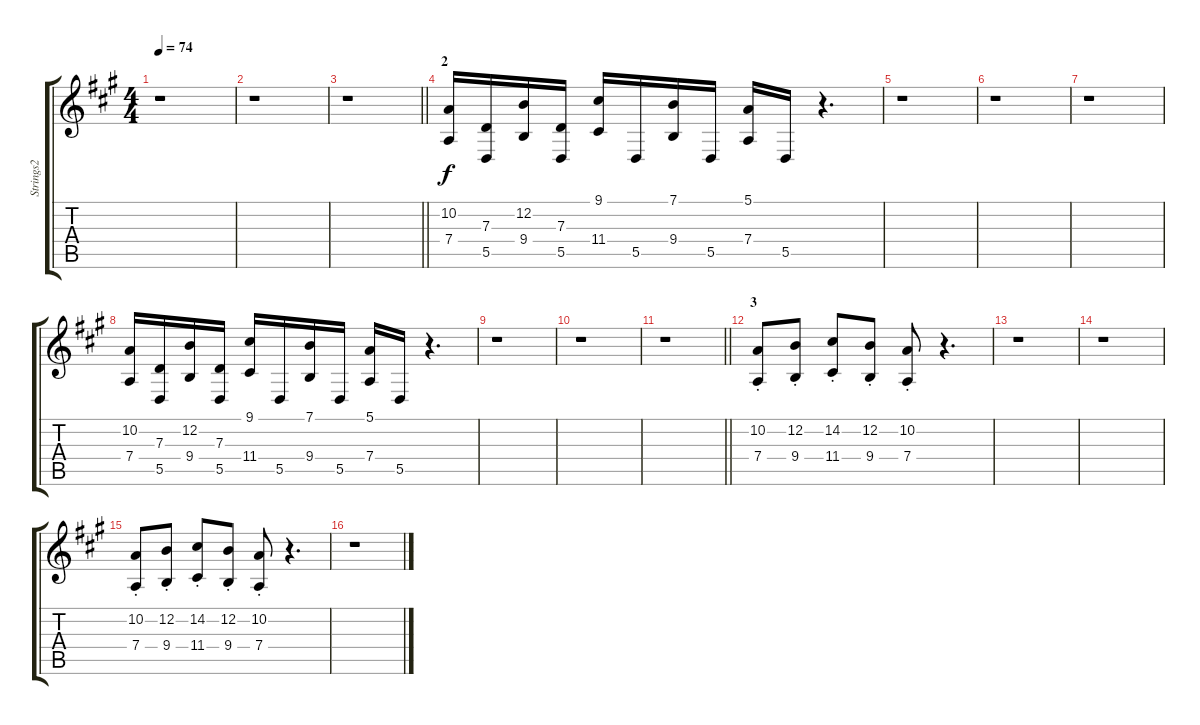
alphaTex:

\track ("Strings2" "Strings2") {instrument stringensemble1}
\staff {score tabs}
\tuning (E4 B3 G3 D3 A2 E2) {hide}
\ts (4 4)
\tempo 74
\clef g2
\ks a
r.1{dy f} |
r.1 |
\barLineRight lightlight
r.1 |
\section ("" "2")
(10.2 7.4).16 (7.3 5.5).16 (12.2 9.4).16 (7.3 5.5).16 (9.1 11.4).16 5.5.16 (7.1 9.4).16 5.5.16 (5.1 7.4).16 5.5.16 r.4{d} |
r.1 |
r.1 |
r.1 |
(10.2 7.4).16 (7.3 5.5).16 (12.2 9.4).16 (7.3 5.5).16 (9.1 11.4).16 5.5.16 (7.1 9.4).16 5.5.16 (5.1 7.4).16 5.5.16 r.4{d} |
r.1 |
r.1 |
\barLineRight lightlight
r.1 |
\section ("" "3")
(10.2{st} 7.4{st}).8 (12.2{st} 9.4{st}).8 (14.2{st} 11.4{st}).8 (12.2{st} 9.4{st}).8 (10.2{st} 7.4{st}).8 r.4{d} |
r.1 |
r.1 |
(10.2{st} 7.4{st}).8 (12.2{st} 9.4{st}).8 (14.2{st} 11.4{st}).8 (12.2{st} 9.4{st}).8 (10.2{st} 7.4{st}).8 r.4{d} |
r.1
